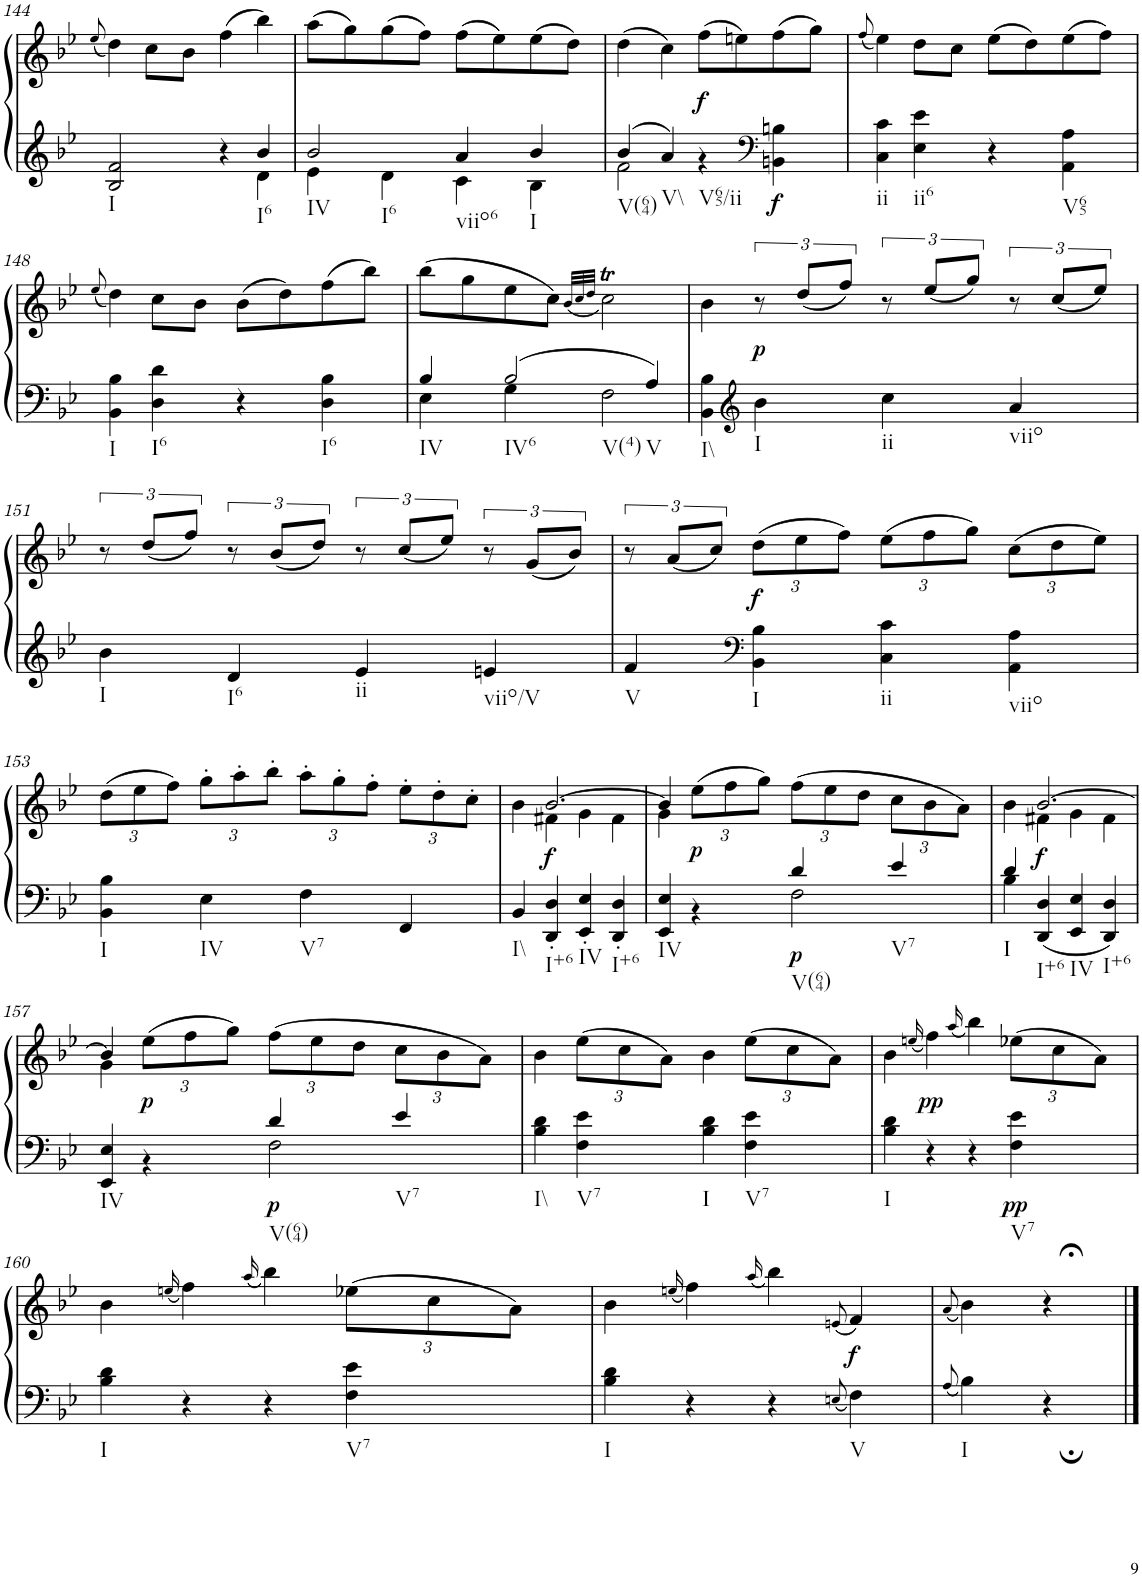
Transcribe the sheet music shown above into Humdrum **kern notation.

**kern	**kern	**dynam
*part1	*part1	*part1
*staff2	*staff1	*staff1/2
*I"Klavier linke Hand	*	*
!!LO:PB:g=z
*clefG2	*clefG2	*
*k[b-e-]	*k[b-e-]	*
*M2/2	*M2/2	*
*met(c|)	*met(c|)	*
=144	=144	=144
.	(8qee-/	.
*^	*	*
!LO:TX:b:t=I	!	!	!
2B-/ 2f/	2.ryy	4dd\)	.
.	.	8cc\L	.
.	.	8b-\J	.
4r	.	(4ff\	.
!LO:TX:b:t=I6	!	!	!
4b-/	4d\	4bb-\)	.
=145	=145	=145	=145
!LO:TX:b:t=IV	!	!	!
!LO:TX:b:t=I6	!	!	!
2b-/	4e-\	(8aa\L	.
.	.	8gg\)	.
.	4d\	(8gg\	.
.	.	8ff\J)	.
!LO:TX:b:t=viio6	!	!	!
4a/	4c\	(8ff\L	.
.	.	8ee-\)	.
!LO:TX:b:t=I	!	!	!
4b-/	4B-\	(8ee-\	.
.	.	8dd\J)	.
=146	=146	=146	=146
!LO:TX:b:t=V(64)	!	!	!
4b-/	2f\	(4dd\	.
!LO:TX:b:t=V\\	!	!	!
4a/	.	4cc\)	.
!LO:TX:b:t=V65/ii	!	!	!
!	!	!	!LO:DY:b
4ryy	4r	(8ff\L	f
.	.	8een\)	.
*clefF4	*	*	*
!	!	!	!LO:DY:b=2
4ryy	4BBn\ 4Bn\	(8ff\	f
.	.	8gg\J)	.
*v	*v	*	*
=147	=147	=147
.	(8qff/	.
!LO:TX:b:t=ii	!	!
4C\ 4c\	4ee-\)	.
!LO:TX:b:t=ii6	!	!
4E-\ 4e-\	8dd\L	.
.	8cc\J	.
4r	(8ee-\L	.
.	8dd\)	.
!LO:TX:b:t=V65	!	!
4AA\ 4A\	(8ee-\	.
.	8ff\J)	.
!!LO:LB:g=z
=148	=148	=148
.	(8qee-/	.
!LO:TX:b:t=I	!	!
4BB-\ 4B-\	4dd\)	.
!LO:TX:b:t=I6	!	!
4D\ 4d\	8cc\L	.
.	8b-\J	.
4r	(8b-\L	.
.	8dd\)	.
!LO:TX:b:t=I6	!	!
4D\ 4B-\	(8ff\	.
.	8bb-\J)	.
=149	=149	=149
*^	*	*
!LO:TX:b:t=IV	!	!	!
4B-/	4E-\	(8bb-\L	.
.	.	8gg\	.
!LO:TX:b:t=IV6	!	!	!
!LO:TX:b:t=V(4)	!	!	!
2B-/	4G\	8ee-\	.
.	.	8cc\J)	.
.	.	(32qb-/LLL	.
.	.	32qcc/	.
.	.	32qdd/JJJ	.
.	2F\	2ccT\)	.
!LO:TX:b:t=V	!	!	!
4A/	.	.	.
*v	*v	*	*
=150	=150	=150
!LO:TX:b:t=I\\	!	!
4BB-\ 4B-\	4b-\	.
*clefG2	*	*
!LO:TX:b:t=I	!	!
!	!	!LO:DY:b
4b-\	12r	p
.	(12dd/L	.
.	12ff/J)	.
!LO:TX:b:t=ii	!	!
4cc\	12r	.
.	(12ee-/L	.
.	12gg/J)	.
!LO:TX:b:t=viio	!	!
4a/	12r	.
.	(12cc/L	.
.	12ee-/J)	.
!!LO:LB:g=z
=151	=151	=151
!LO:TX:b:t=I	!	!
4b-\	12r	.
.	(12dd/L	.
.	12ff/J)	.
!LO:TX:b:t=I6	!	!
4d/	12r	.
.	(12b-/L	.
.	12dd/J)	.
!LO:TX:b:t=ii	!	!
4e-/	12r	.
.	(12cc/L	.
.	12ee-/J)	.
!LO:TX:b:t=viio/V	!	!
4en/	12r	.
.	(12g/L	.
.	12b-/J)	.
=152	=152	=152
!LO:TX:b:t=V	!	!
4f/	12r	.
.	(12a/L	.
.	12cc/J)	.
*clefF4	*	*
*	*Xbrackettup	*
!LO:TX:b:t=I	!	!
!	!	!LO:DY:b
4BB-\ 4B-\	(12dd\L	f
.	12ee-\	.
.	12ff\J)	.
!LO:TX:b:t=ii	!	!
4C\ 4c\	(12ee-\L	.
.	12ff\	.
.	12gg\J)	.
!LO:TX:b:t=viio	!	!
4AA\ 4A\	(12cc\L	.
.	12dd\	.
.	12ee-\J)	.
!!LO:LB:g=z
=153	=153	=153
!LO:TX:b:t=I	!	!
4BB-\ 4B-\	(12dd\L	.
.	12ee-\	.
.	12ff\J)	.
!LO:TX:b:t=IV	!	!
4E-\	12gg'\L	.
.	12aa'\	.
.	12bb-'\J	.
!LO:TX:b:t=V7	!	!
4F\	12aa'\L	.
.	12gg'\	.
.	12ff'\J	.
4FF/	12ee-'\L	.
.	12dd'\	.
.	12cc'\J	.
=154	=154	=154
*	*^	*
!LO:TX:b:t=I\\	!	!	!
4BB-/	4b-\	4ryy	.
!LO:TX:b:t=I+6	!	!	!
!	!	!	!LO:DY:b
4DD/' 4D/'	[2.b-/	4f#X\	f
!LO:TX:b:t=IV	!	!	!
4EE-/' 4E-/'	.	4g\	.
!LO:TX:b:t=I+6	!	!	!
4DD/' 4D/'	.	4f#\	.
=155	=155	=155	=155
*^	*	*	*
!LO:TX:b:t=IV	!	!	!	!
2ryy	4EE-/ 4E-/	4b-/]	4g\	.
!	!	!	!	!LO:DY:b
.	4r	(>12ee-\L	2.ryy	p
.	.	12ff\	.	.
.	.	12gg\J)	.	.
!LO:TX:b:t=V(64)	!	!	!	!
!	!	!	!	!LO:DY:b=2
4d/	2F\	(>12ff\L	.	p
.	.	12ee-\	.	.
.	.	12dd\J	.	.
!LO:TX:b:t=V7	!	!	!	!
4e-/	.	12cc\L	.	.
.	.	12b-\	.	.
.	.	12a\J)	.	.
=156	=156	=156	=156	=156
!LO:TX:b:t=I	!	!	!	!
4d/	4B-\	4b-\	4ryy	.
!LO:TX:b:t=I+6	!	!	!	!
!	!	!	!	!LO:DY:b
4ryy	4DD/ 4D/	[2.b-/	4f#X\	f
!LO:TX:b:t=IV	!	!	!	!
!LO:TX:b:t=I+6	!	!	!	!
2ryy	4EE-/ 4E-/	.	4g\	.
.	4DD/ 4D/	.	4f#\	.
!!LO:LB:g=z	!!
=157	=157	=157	=157	=157
!LO:TX:b:t=IV	!	!	!	!
2ryy	4EE-/ 4E-/	4b-/]	4g\	.
!	!	!	!	!LO:DY:b
.	4r	(>12ee-\L	2.ryy	p
.	.	12ff\	.	.
.	.	12gg\J)	.	.
!LO:TX:b:t=V(64)	!	!	!	!
!	!	!	!	!LO:DY:b=2
4d/	2F\	(>12ff\L	.	p
.	.	12ee-\	.	.
.	.	12dd\J	.	.
!LO:TX:b:t=V7	!	!	!	!
4e-/	.	12cc\L	.	.
.	.	12b-\	.	.
.	.	12a\J)	.	.
*v	*v	*	*	*
*	*v	*v	*
=158	=158	=158
!LO:TX:b:t=I\\	!	!
4B-\ 4d\	4b-\	.
!LO:TX:b:t=V7	!	!
4F\ 4e-\	(12ee-\L	.
.	12cc\	.
.	12a\J)	.
!LO:TX:b:t=I	!	!
4B-\ 4d\	4b-\	.
!LO:TX:b:t=V7	!	!
4F\ 4e-\	(12ee-\L	.
.	12cc\	.
.	12a\J)	.
=159	=159	=159
!LO:TX:b:t=I	!	!
4B-\ 4d\	4b-\	.
.	(16qeen/	.
!	!	!LO:DY:b
4r	4ff\)	pp
.	(16qaa/	.
4r	4bb-\)	.
!LO:TX:b:t=V7	!	!
!	!	!LO:DY:b=2
4F\ 4e-\	(12ee-X\L	pp
.	12cc\	.
.	12a\J)	.
!!LO:LB:g=z
=160	=160	=160
!LO:TX:b:t=I	!	!
4B-\ 4d\	4b-\	.
.	(16qeen/	.
4r	4ff\)	.
.	(16qaa/	.
4r	4bb-\)	.
!LO:TX:b:t=V7	!	!
4F\ 4e-\	(12ee-X\L	.
.	12cc\	.
.	12a\J)	.
=161	=161	=161
!LO:TX:b:t=I	!	!
4B-\ 4d\	4b-\	.
.	(16qeen/	.
4r	4ff\)	.
.	(16qaa/	.
4r	4bb-\)	.
8qEn/	(8qen/	.
!LO:TX:b:t=V	!	!
!	!	!LO:DY:b
4F\	4f/)	f
=162	=162	=162
8qA/	(8qa/	.
!LO:TX:b:t=I	!	!
4B-\	4b-\)	.
4r;	4r;<	.
==	==	==
*-	*-	*-
